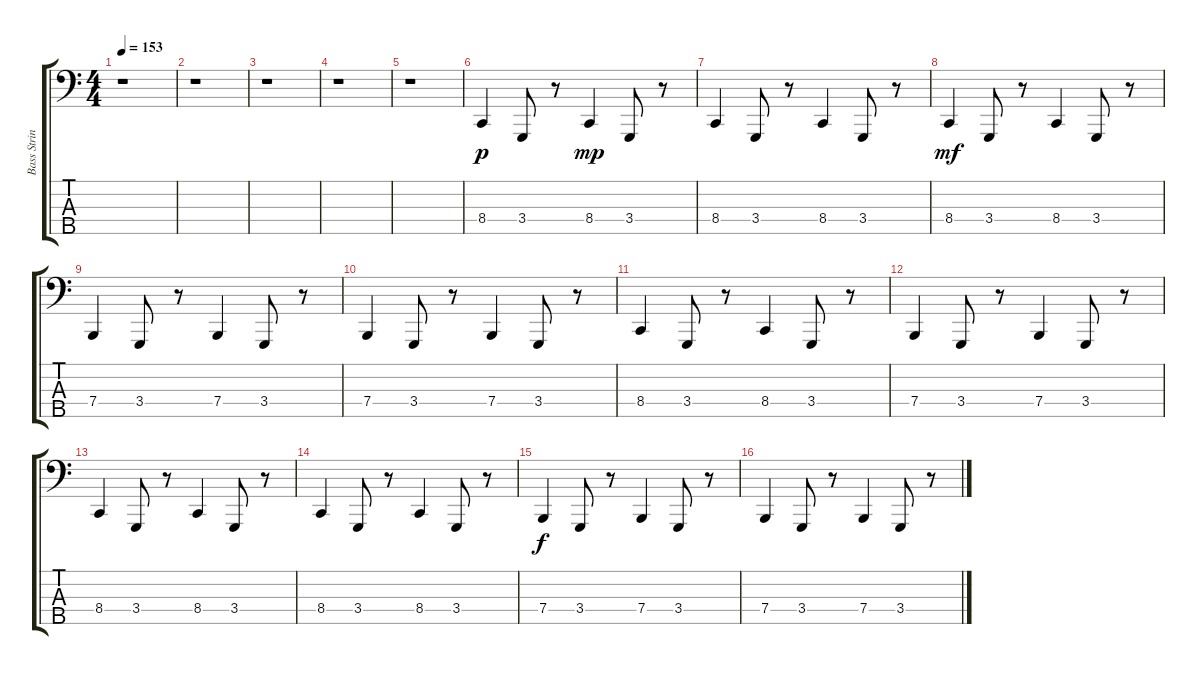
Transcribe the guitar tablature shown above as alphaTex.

\track ("Bass Strings" "Bass Strin") {instrument stringensemble1}
\staff {score tabs}
\tuning (G2 D2 A1 E1 B0) {hide}
\ts (4 4)
\tempo 153
\clef f4
\ks c
r.1{dy p instrument stringensemble1} |
r.1 |
r.1 |
r.1 |
r.1 |
8.4.4{volume 13} 3.4.8 r.8 8.4.4{dy mp} 3.4.8 r.8 |
8.4.4 3.4.8 r.8 8.4.4 3.4.8 r.8 |
8.4.4{dy mf} 3.4.8 r.8 8.4.4 3.4.8 r.8 |
7.4.4 3.4.8 r.8 7.4.4 3.4.8 r.8 |
7.4.4 3.4.8 r.8 7.4.4 3.4.8 r.8 |
8.4.4 3.4.8 r.8 8.4.4 3.4.8 r.8 |
7.4.4 3.4.8 r.8 7.4.4 3.4.8 r.8 |
8.4.4 3.4.8 r.8 8.4.4 3.4.8 r.8 |
8.4.4 3.4.8 r.8 8.4.4 3.4.8 r.8 |
7.4.4{dy f} 3.4.8 r.8 7.4.4 3.4.8 r.8 |
7.4.4 3.4.8 r.8 7.4.4 3.4.8 r.8
